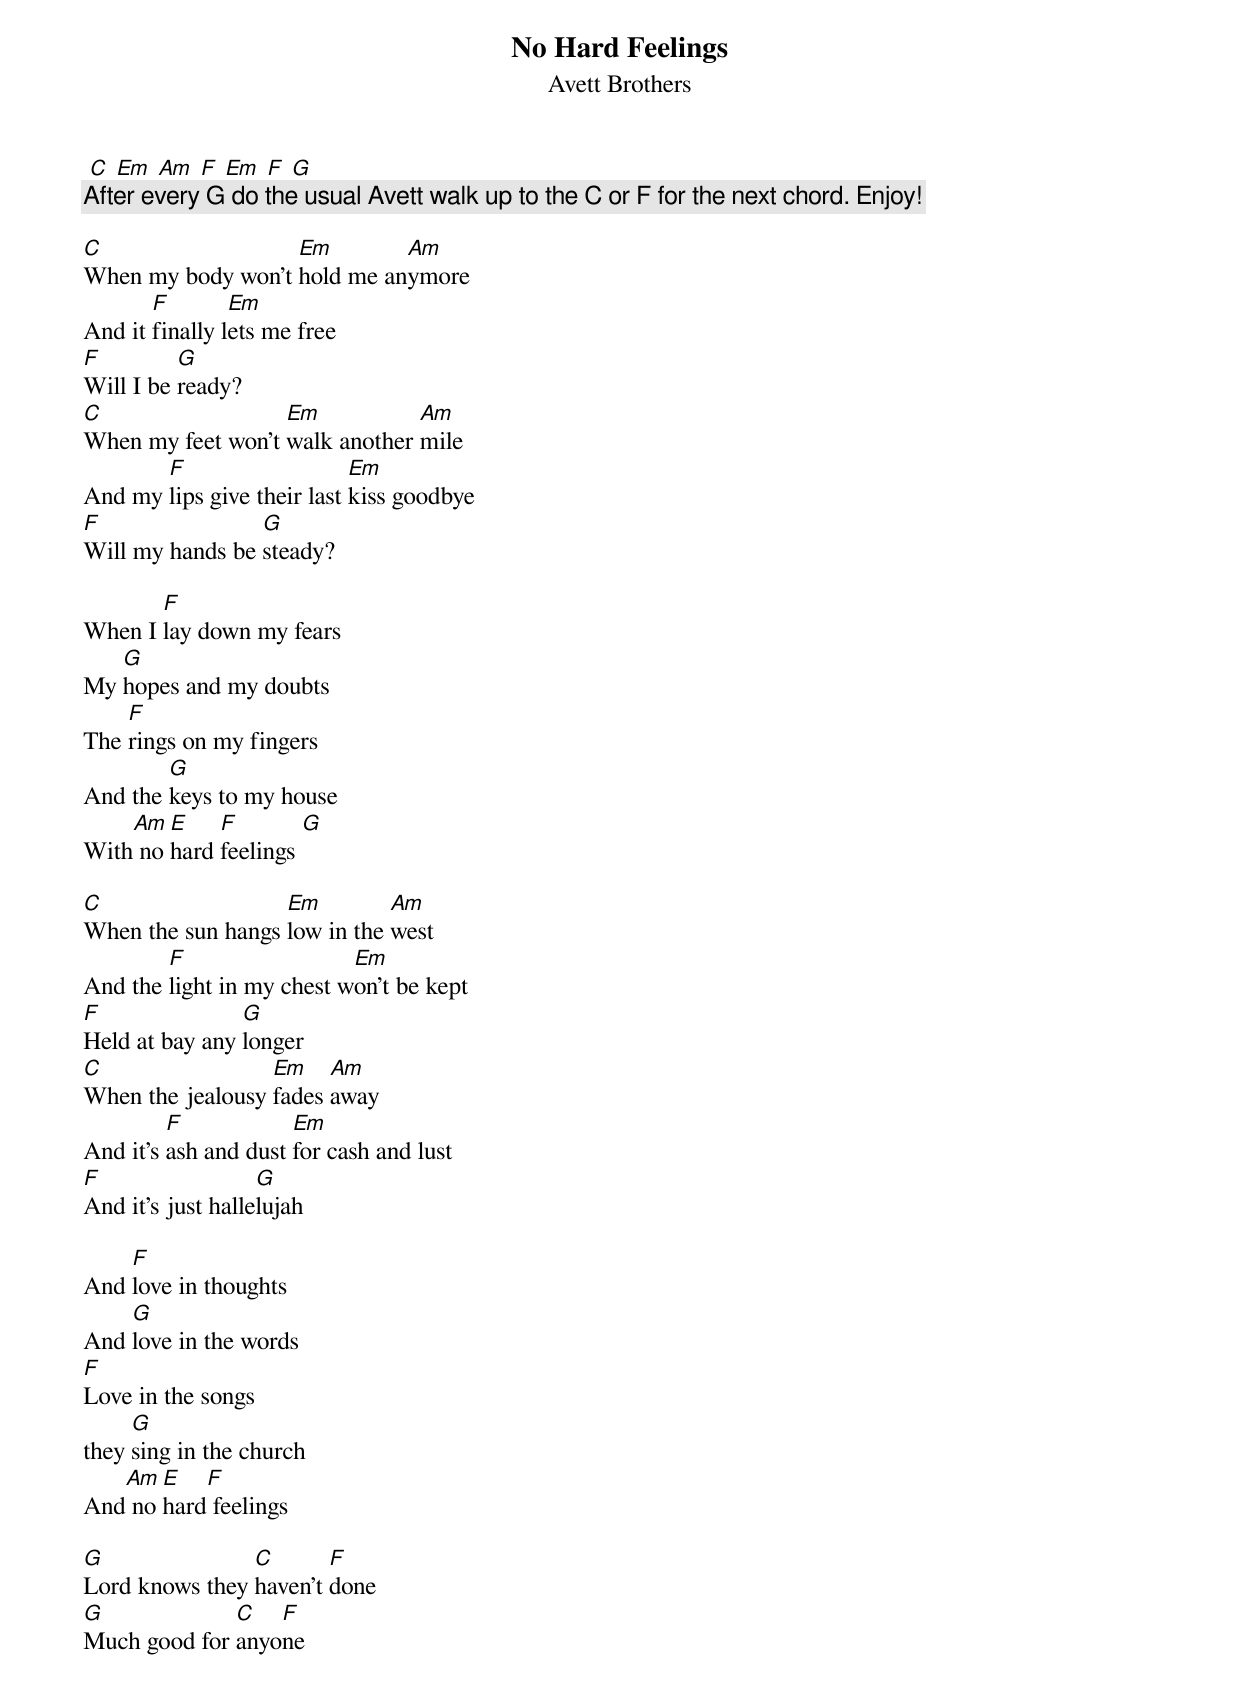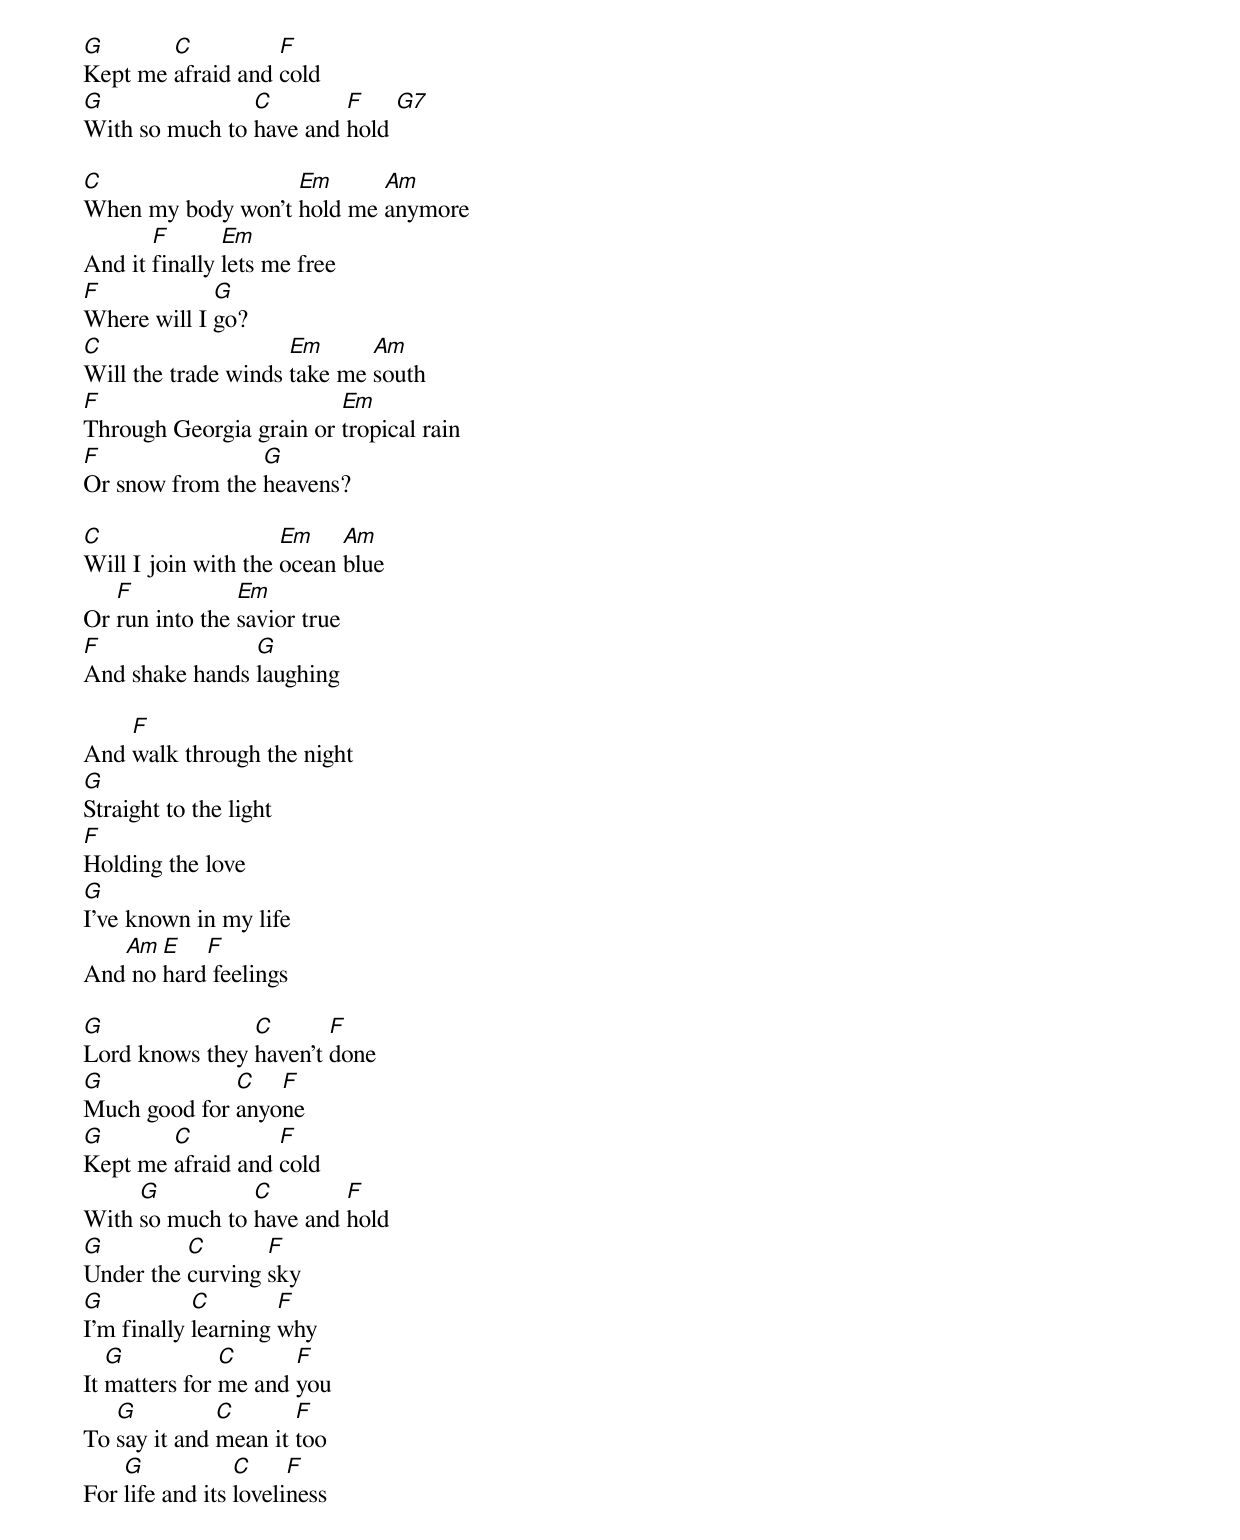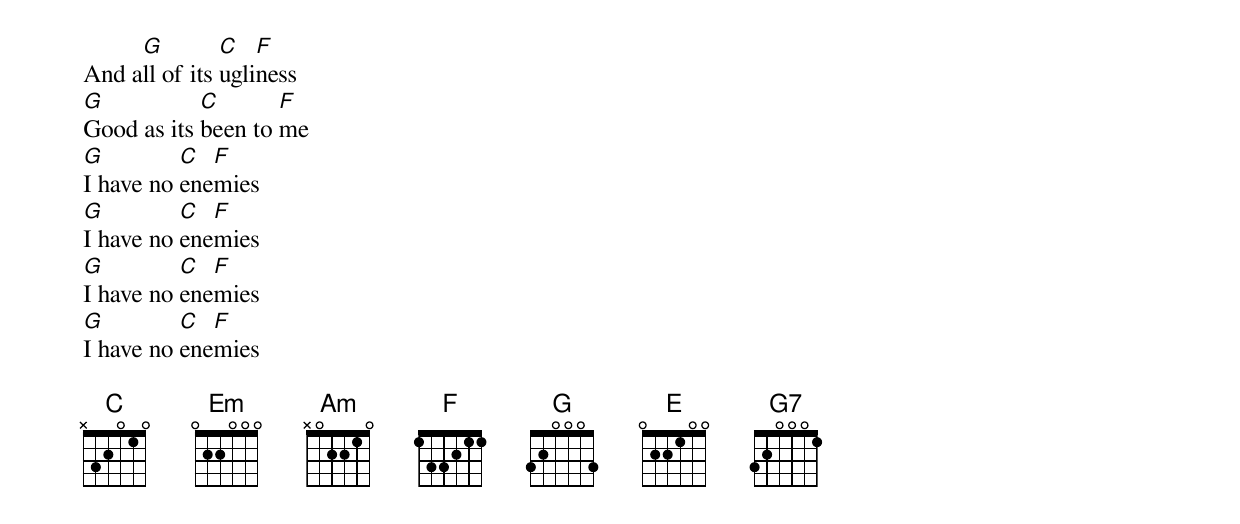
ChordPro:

{title: No Hard Feelings}
{subtitle: Avett Brothers}

 [C] [Em] [Am] [F] [Em] [F] [G]
{c:After every G do the usual Avett walk up to the C or F for the next chord. Enjoy!}

[C]When my body won't [Em]hold me an[Am]ymore
And it [F]finally l[Em]ets me free
[F]Will I be [G]ready?
[C]When my feet won't [Em]walk another [Am]mile
And my [F]lips give their last [Em]kiss goodbye
[F]Will my hands be [G]steady?

When I [F]lay down my fears
My [G]hopes and my doubts
The [F]rings on my fingers
And the [G]keys to my house
With[Am] no [E]hard [F]feelings [G]

[C]When the sun hangs [Em]low in the [Am]west
And the [F]light in my chest w[Em]on't be kept
[F]Held at bay any [G]longer
[C]When the jealousy [Em]fades [Am]away
And it's [F]ash and dust [Em]for cash and lust
[F]And it's just halle[G]lujah

And [F]love in thoughts
And [G]love in the words
[F]Love in the songs
they [G]sing in the church
And[Am] no [E]hard[F] feelings

[G]Lord knows they [C]haven't [F]done
[G]Much good for [C]anyo[F]ne
[G]Kept me [C]afraid and [F]cold
[G]With so much to [C]have and [F]hold [G7]

[C]When my body won't [Em]hold me [Am]anymore
And it [F]finally [Em]lets me free
[F]Where will I [G]go?
[C]Will the trade winds [Em]take me [Am]south
[F]Through Georgia grain or [Em]tropical rain
[F]Or snow from the [G]heavens?

[C]Will I join with the [Em]ocean [Am]blue
Or [F]run into the [Em]savior true
[F]And shake hands [G]laughing

And [F]walk through the night
[G]Straight to the light
[F]Holding the love
[G]I've known in my life
And[Am] no [E]hard[F] feelings

[G]Lord knows they [C]haven't [F]done
[G]Much good for [C]anyo[F]ne
[G]Kept me [C]afraid and [F]cold
With [G]so much to [C]have and [F]hold
[G]Under the [C]curving [F]sky
[G]I'm finally [C]learning [F]why
It [G]matters for [C]me and [F]you
To [G]say it and [C]mean it [F]too
For [G]life and its [C]loveli[F]ness
And a[G]ll of its [C]ugli[F]ness
[G]Good as its [C]been to [F]me
[G]I have no [C]ene[F]mies
[G]I have no [C]ene[F]mies
[G]I have no [C]ene[F]mies
[G]I have no [C]ene[F]mies

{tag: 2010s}
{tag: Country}
